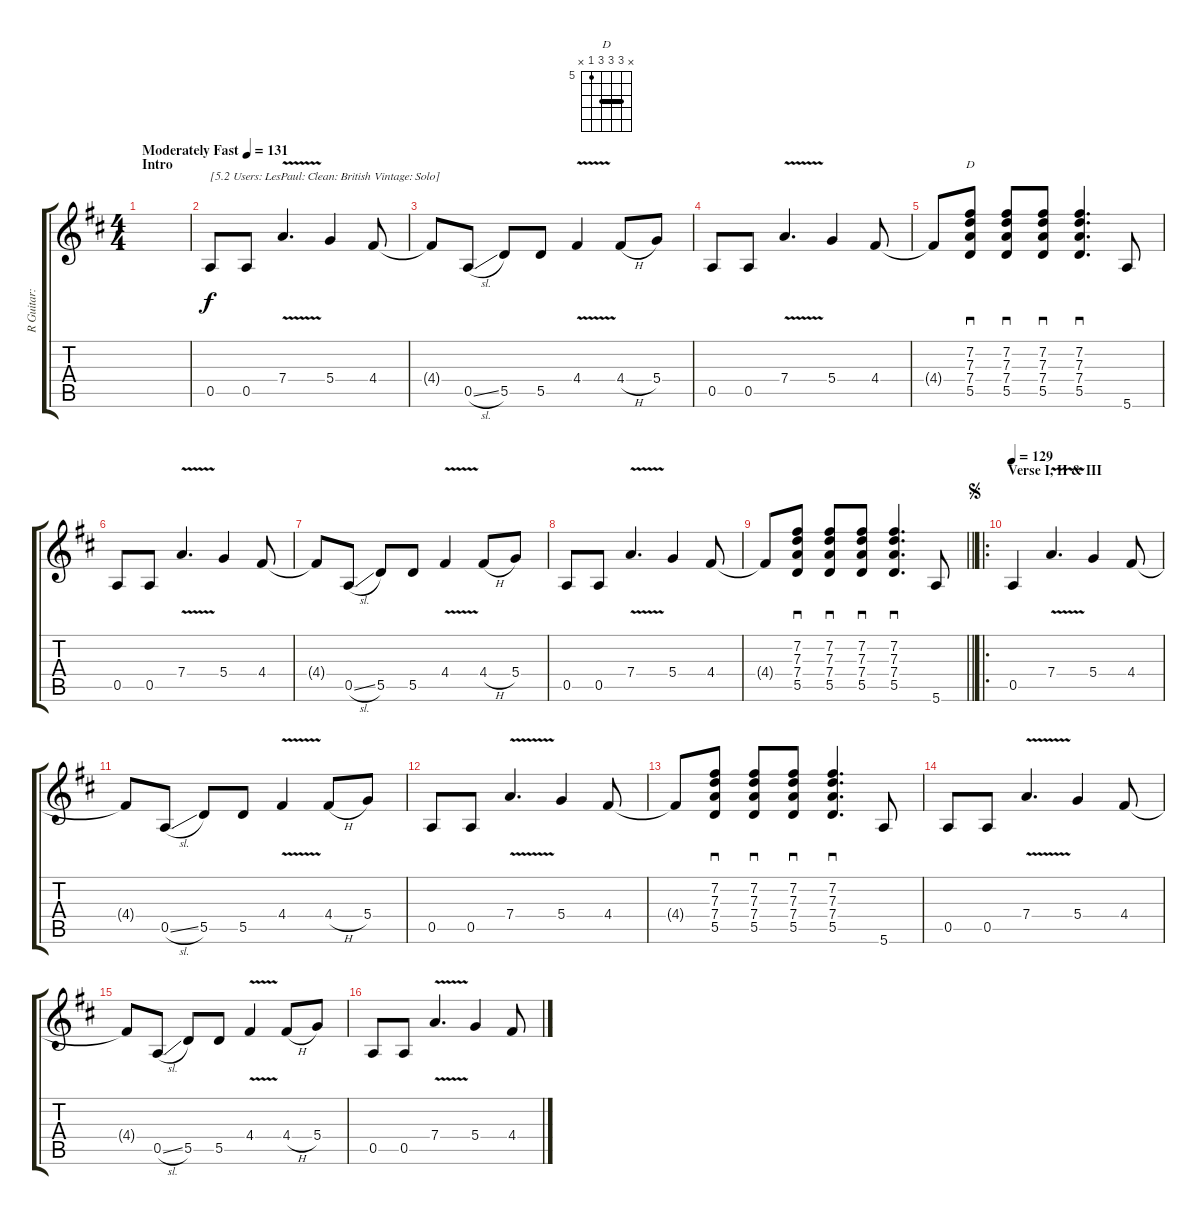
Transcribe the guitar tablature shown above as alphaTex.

\track ("R Guitar: IommI" "R Guitar: ") {instrument distortionguitar}
\staff {score tabs}
\tuning (E4 B3 G3 D3 A2 E2) {hide}
\chord ("D" x 7 7 7 5 x) {firstfret 5 barre 7}
\ts (4 4)
\section ("" "Intro")
\tempo (131 "Moderately Fast")
\clef g2
\ks d
|
0.5.8{txt "[5.2 Users: LesPaul: Clean: British Vintage: Solo]"} 0.5.8 7.4{v}.4{d} 5.4.4 4.4.8 |
4.4{t}.8 0.5{sl}.8 5.5.8 5.5.8 4.4{v}.4 4.4{h}.8 5.4.8 |
0.5.8 0.5.8 7.4{v}.4{d} 5.4.4 4.4.8 |
4.4{t}.8 (7.2 7.3 7.4 5.5).8{sd ch "D"} (7.2 7.3 7.4 5.5).8{sd} (7.2 7.3 7.4 5.5).8{sd} (7.2 7.3 7.4 5.5).4{d sd} 5.6.8 |
0.5.8 0.5.8 7.4{v}.4{d} 5.4.4 4.4.8 |
4.4{t}.8 0.5{sl}.8 5.5.8 5.5.8 4.4{v}.4 4.4{h}.8 5.4.8 |
0.5.8 0.5.8 7.4{v}.4{d} 5.4.4 4.4.8 |
\barLineRight lightlight
4.4{t}.8 (7.2 7.3 7.4 5.5).8{sd} (7.2 7.3 7.4 5.5).8{sd} (7.2 7.3 7.4 5.5).8{sd} (7.2 7.3 7.4 5.5).4{d sd} 5.6.8 |
\ro
\section ("" "Verse I, II & III")
\jump segno
\tempo 129
0.5.4 7.4{v}.4{d} 5.4.4 4.4.8 |
4.4{t}.8 0.5{sl}.8 5.5.8 5.5.8 4.4{v}.4 4.4{h}.8 5.4.8 |
0.5.8 0.5.8 7.4{v}.4{d} 5.4.4 4.4.8 |
4.4{t}.8 (7.2 7.3 7.4 5.5).8{sd} (7.2 7.3 7.4 5.5).8{sd} (7.2 7.3 7.4 5.5).8{sd} (7.2 7.3 7.4 5.5).4{d sd} 5.6.8 |
0.5.8 0.5.8 7.4{v}.4{d} 5.4.4 4.4.8 |
4.4{t}.8 0.5{sl}.8 5.5.8 5.5.8 4.4{v}.4 4.4{h}.8 5.4.8 |
0.5.8 0.5.8 7.4{v}.4{d} 5.4.4 4.4.8
